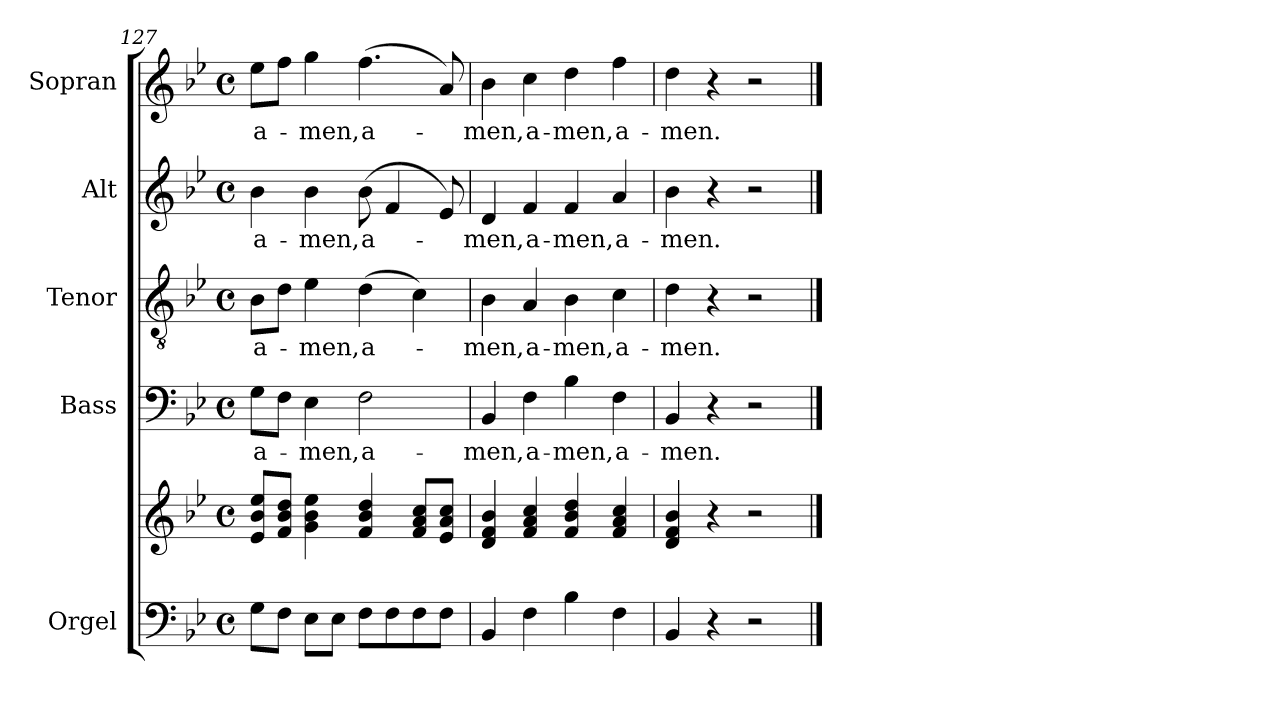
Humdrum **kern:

**kern	**kern	**kern	**text	**kern	**text	**kern	**text	**kern	**text
*part5	*part5	*part4	*part4	*part3	*part3	*part2	*part2	*part1	*part1
*staff6	*staff5	*staff4	*staff4	*staff3	*staff3	*staff2	*staff2	*staff1	*staff1
*I"Orgel	*	*I"Bass	*	*I"Tenor	*	*I"Alt	*	*I"Sopran	*
*I'Org.	*	*I'B.	*	*I'T.	*	*I'A.	*	*I'S.	*
*clefF4	*clefG2	*clefF4	*	*clefGv2	*	*clefG2	*	*clefG2	*
*k[b-e-]	*k[b-e-]	*k[b-e-]	*	*k[b-e-]	*	*k[b-e-]	*	*k[b-e-]	*
*B-:	*B-:	*B-:	*	*B-:	*	*B-:	*	*B-:	*
*M4/4	*M4/4	*M4/4	*	*M4/4	*	*M4/4	*	*M4/4	*
*met(c)	*met(c)	*met(c)	*	*met(c)	*	*met(c)	*	*met(c)	*
=127	=127	=127	=127	=127	=127	=127	=127	=127	=127
!	!	!	!LO:LY:b	!	!LO:LY:b	!	!LO:LY:b	!	!LO:LY:b
8G\L	8e-/ 8b-/ 8ee-/L	8G\L	a-	8B-\L	a-	4b-\	a-	8ee-\L	a-
8F\J	8f/ 8b-/ 8dd/J	8F\J	.	8d\J	.	.	.	8ff\J	.
!	!	!	!LO:LY:b	!	!LO:LY:b	!	!LO:LY:b	!	!LO:LY:b
8E-\L	4g\ 4b-\ 4ee-\	4E-\	-men,	4e-\	-men,	4b-\	-men,	4gg\	-men,
8E-\J	.	.	.	.	.	.	.	.	.
!	!	!	!LO:LY:b	!	!LO:LY:b	!	!LO:LY:b	!	!LO:LY:b
8F\L	4f/ 4b-/ 4dd/	2F\	a-	(>4d\	a-	(>8b-\	a-	(>4.ff\	a-
8F\	.	.	.	.	.	4f/	.	.	.
8F\	8f/ 8a/ 8cc/L	.	.	4c\)	.	.	.	.	.
8F\J	8e-/ 8a/ 8cc/J	.	.	.	.	8e-/)	.	8a/)	.
=128	=128	=128	=128	=128	=128	=128	=128	=128	=128
!	!	!	!LO:LY:b	!	!LO:LY:b	!	!LO:LY:b	!	!LO:LY:b
4BB-/	4d/ 4f/ 4b-/	4BB-/	-men,	4B-\	-men,	4d/	-men,	4b-\	-men,
!	!	!	!LO:LY:b	!	!LO:LY:b	!	!LO:LY:b	!	!LO:LY:b
4F\	4f/ 4a/ 4cc/	4F\	a-	4A/	a-	4f/	a-	4cc\	a-
!	!	!	!LO:LY:b	!	!LO:LY:b	!	!LO:LY:b	!	!LO:LY:b
4B-\	4f/ 4b-/ 4dd/	4B-\	-men,	4B-\	-men,	4f/	-men,	4dd\	-men,
!	!	!	!LO:LY:b	!	!LO:LY:b	!	!LO:LY:b	!	!LO:LY:b
4F\	4f/ 4a/ 4cc/	4F\	a-	4c\	a-	4a/	a-	4ff\	a-
!!LO:PB:g=z
=129	=129	=129	=129	=129	=129	=129	=129	=129	=129
!	!	!	!LO:LY:b	!	!LO:LY:b	!	!LO:LY:b	!	!LO:LY:b
4BB-/	4d/ 4f/ 4b-/	4BB-/	-men.	4d\	-men.	4b-\	-men.	4dd\	-men.
4r	4r	4r	.	4r	.	4r	.	4r	.
2r	2r	2r	.	2r	.	2r	.	2r	.
==	==	==	==	==	==	==	==	==	==
*-	*-	*-	*-	*-	*-	*-	*-	*-	*-
